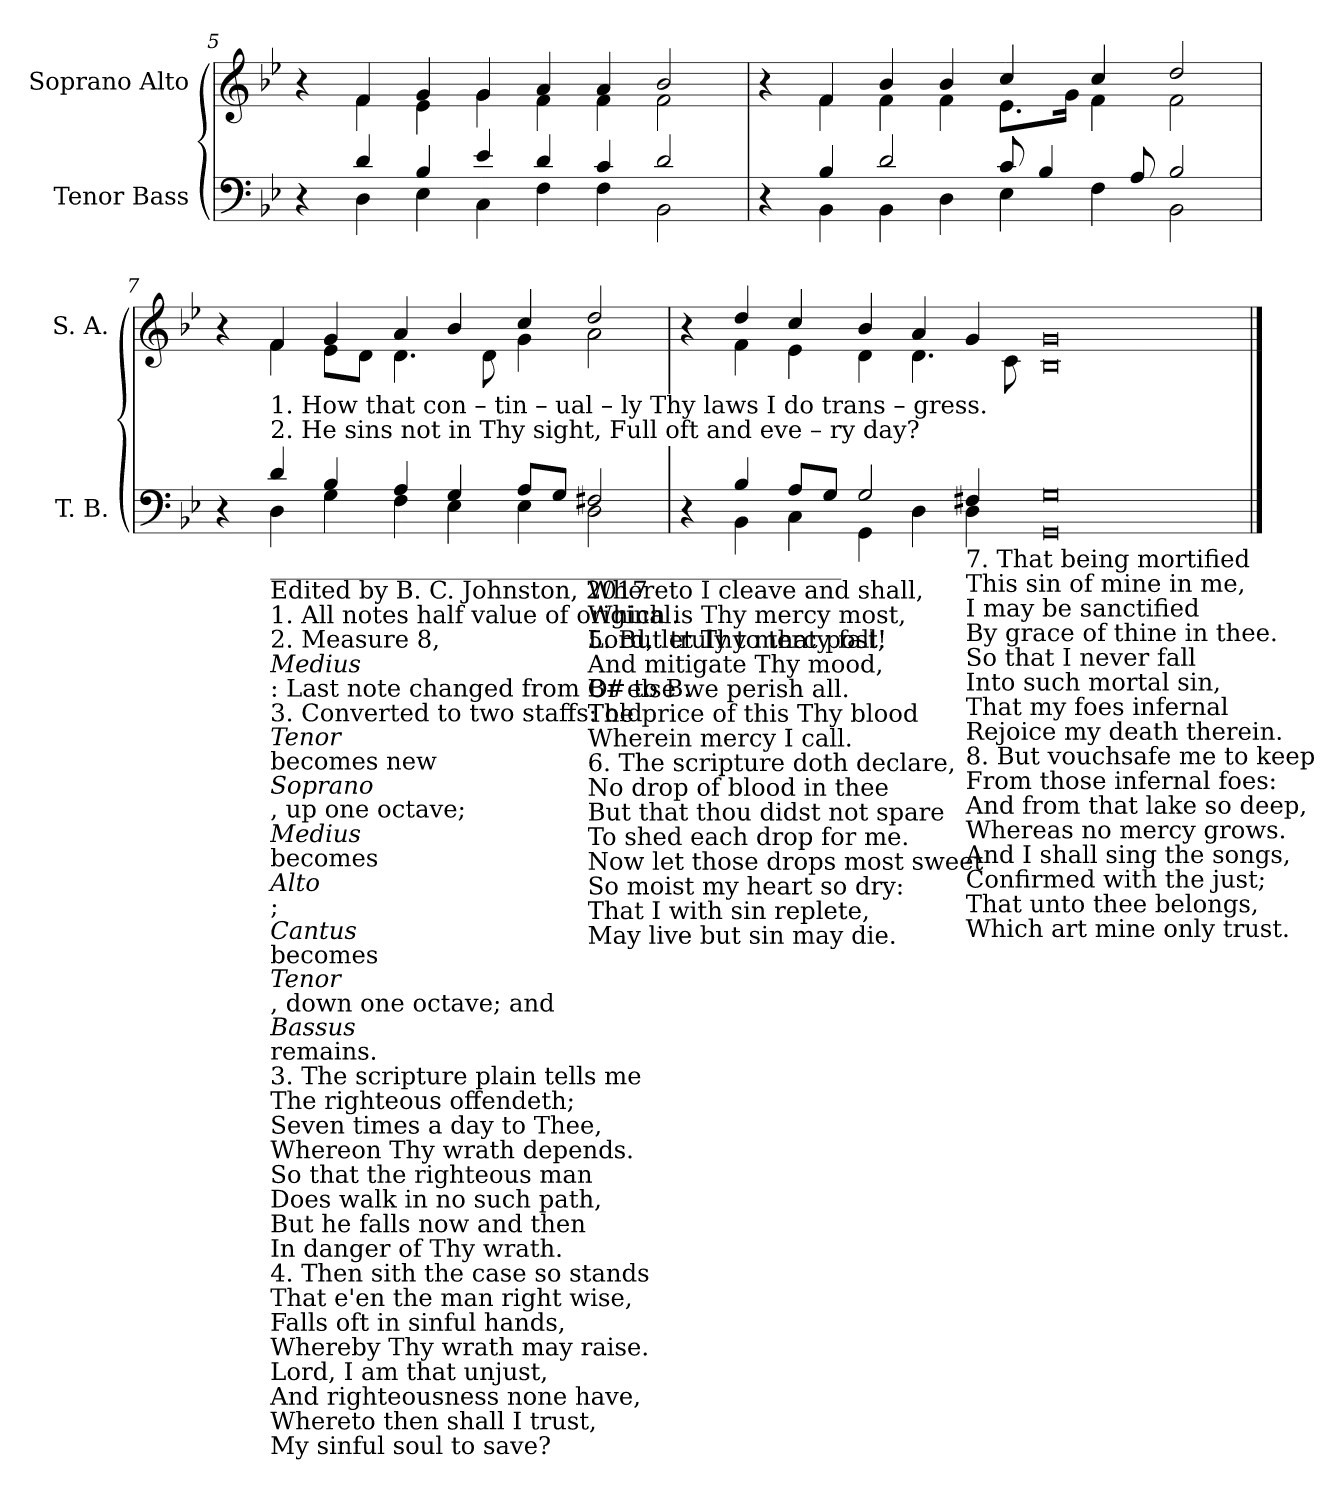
**kern	**kern
*part2	*part1
*staff2	*staff1
*I"Tenor Bass	*I"Soprano Alto
*I'T. B.	*I'S. A.
*clefF4	*clefG2
*k[b-e-]	*k[b-e-]
=5	=5
*^	*^
4r	4ryy	4r	4ryy
4d/	4D\	4f/	4f\
4B-/	4E-\	4g/	4e-\
4e-/	4C\	4g/	4g\
4d/	4F\	4a/	4f\
4c/	4F\	4a/	4f\
2d/	2BB-\	2b-/	2f\
=6	=6	=6	=6
4r	4ryy	4r	4ryy
4B-/	4BB-\	4f/	4f\
2d/	4BB-\	4b-/	4f\
.	4D\	4b-/	4f\
8c/	4E-\	4cc/	8.e-\L
4B-/	.	.	.
.	.	.	16g\Jk
.	4F\	4cc/	4f\
8A/	.	.	.
2B-/	2BB-\	2dd/	2f\
!!LO:LB:g=z	!!
=7	=7	=7	=7
4r	4ryy	4r	4ryy
!	!	!LO:TX:b:t=1. How  that con  –  tin   –  ual    –   ly                   Thy   laws    I     do     trans  – gress.	!
!	!	!LO:TX:b:t=2. He     sins   not      in         Thy     sight,               Full   oft    and   eve  –  ry       day?	!
!LO:TX:b:t=_______________________________________________	!	!	!
!LO:TX:b:t=Edited by B. C. Johnston, 2017	!	!	!
!LO:TX:b:t=1. All notes half value of original.	!	!	!
!LO:TX:b:t=2. Measure 8,	!	!	!
!LO:TX:b:i:t=Medius	!	!	!
!LO:TX:b:t=&colon; Last note changed from B# to B.	!	!	!
!LO:TX:b:t=3. Converted to two staffs&colon; old	!	!	!
!LO:TX:b:i:t=Tenor	!	!	!
!LO:TX:b:t=becomes new	!	!	!
!LO:TX:b:i:t=Soprano	!	!	!
!LO:TX:b:t=, up one octave;	!	!	!
!LO:TX:b:i:t=Medius	!	!	!
!LO:TX:b:t=becomes	!	!	!
!LO:TX:b:i:t=Alto	!	!	!
!LO:TX:b:t=;	!	!	!
!LO:TX:b:i:t=Cantus	!	!	!
!LO:TX:b:t=becomes	!	!	!
!LO:TX:b:i:t=Tenor	!	!	!
!LO:TX:b:t=, down one octave; and	!	!	!
!LO:TX:b:i:t=Bassus	!	!	!
!LO:TX:b:t=remains.	!	!	!
!LO:TX:b:t=3. The scripture plain tells me	!	!	!
!LO:TX:b:t=The righteous offendeth;	!	!	!
!LO:TX:b:t=Seven times a day to Thee,	!	!	!
!LO:TX:b:t=Whereon Thy wrath depends.	!	!	!
!LO:TX:b:t=So that the righteous  man	!	!	!
!LO:TX:b:t=Does walk in no such path,	!	!	!
!LO:TX:b:t=But he falls now and then	!	!	!
!LO:TX:b:t=In danger of Thy wrath.	!	!	!
!LO:TX:b:t=4. Then sith the case so stands	!	!	!
!LO:TX:b:t=That e'en the man right wise,	!	!	!
!LO:TX:b:t=Falls oft in sinful hands,	!	!	!
!LO:TX:b:t=Whereby Thy wrath may raise.	!	!	!
!LO:TX:b:t=Lord, I  am that unjust,	!	!	!
!LO:TX:b:t=And righteousness none have,	!	!	!
!LO:TX:b:t=Whereto then shall  I  trust,	!	!	!
!LO:TX:b:t=My sinful soul to save?	!	!	!
4d/	4D\	4f/	4f\
4B-/	4G\	4g/	8e-\L
.	.	.	8d\J
4A/	4F\	4a/	4.d\
4G/	4E-\	4b-/	.
.	.	.	8d\
8A/L	4E-\	4cc/	4g\
8G/J	.	.	.
!LO:TX:b:t=5. But truly to that post,	!	!	!
!LO:TX:b:t=Whereto I cleave and shall,	!	!	!
!LO:TX:b:t=Which is Thy mercy most,	!	!	!
!LO:TX:b:t=Lord, let Thy mercy fall!	!	!	!
!LO:TX:b:t=And mitigate Thy mood,	!	!	!
!LO:TX:b:t=Or else we perish all.	!	!	!
!LO:TX:b:t=The price of this Thy blood	!	!	!
!LO:TX:b:t=Wherein mercy I  call.	!	!	!
!LO:TX:b:t=6. The scripture doth declare,	!	!	!
!LO:TX:b:t=No drop of blood in thee	!	!	!
!LO:TX:b:t=But that thou didst not spare	!	!	!
!LO:TX:b:t=To shed each drop for me.	!	!	!
!LO:TX:b:t=Now let those drops most sweet	!	!	!
!LO:TX:b:t=So moist my heart so dry&colon;	!	!	!
!LO:TX:b:t=That I  with sin replete,	!	!	!
!LO:TX:b:t=May live but sin may die.	!	!	!
2F#X/	2D\	2dd/	2a\
=8	=8	=8	=8
4r	4ryy	4r	4ryy
4B-/	4BB-\	4dd/	4f\
8A/L	4C\	4cc/	4e-\
8G/J	.	.	.
2G/	4GG\	4b-/	4d\
.	4D\	4a/	4.d\
!LO:TX:b:t=7. That being mortified	!	!	!
!LO:TX:b:t=This sin of mine in me,	!	!	!
!LO:TX:b:t=I may be sanctified	!	!	!
!LO:TX:b:t=By grace of thine in thee.	!	!	!
!LO:TX:b:t=So that I never fall	!	!	!
!LO:TX:b:t=Into such mortal  sin,	!	!	!
!LO:TX:b:t=That my foes infernal	!	!	!
!LO:TX:b:t=Rejoice my death therein.	!	!	!
!LO:TX:b:t=8. But vouchsafe me to keep	!	!	!
!LO:TX:b:t=From those infernal foes&colon;	!	!	!
!LO:TX:b:t=And from that lake so deep,	!	!	!
!LO:TX:b:t=Whereas no mercy grows.	!	!	!
!LO:TX:b:t=And I shall sing the songs,	!	!	!
!LO:TX:b:t=Confirmed with the just;	!	!	!
!LO:TX:b:t=That unto thee belongs,	!	!	!
!LO:TX:b:t=Which art mine only trust.	!	!	!
4F#X/	4D\	4g/	.
.	.	.	8c\
0G	0GG	0g	0B-
*v	*v	*	*
*	*v	*v
==	==
*-	*-
